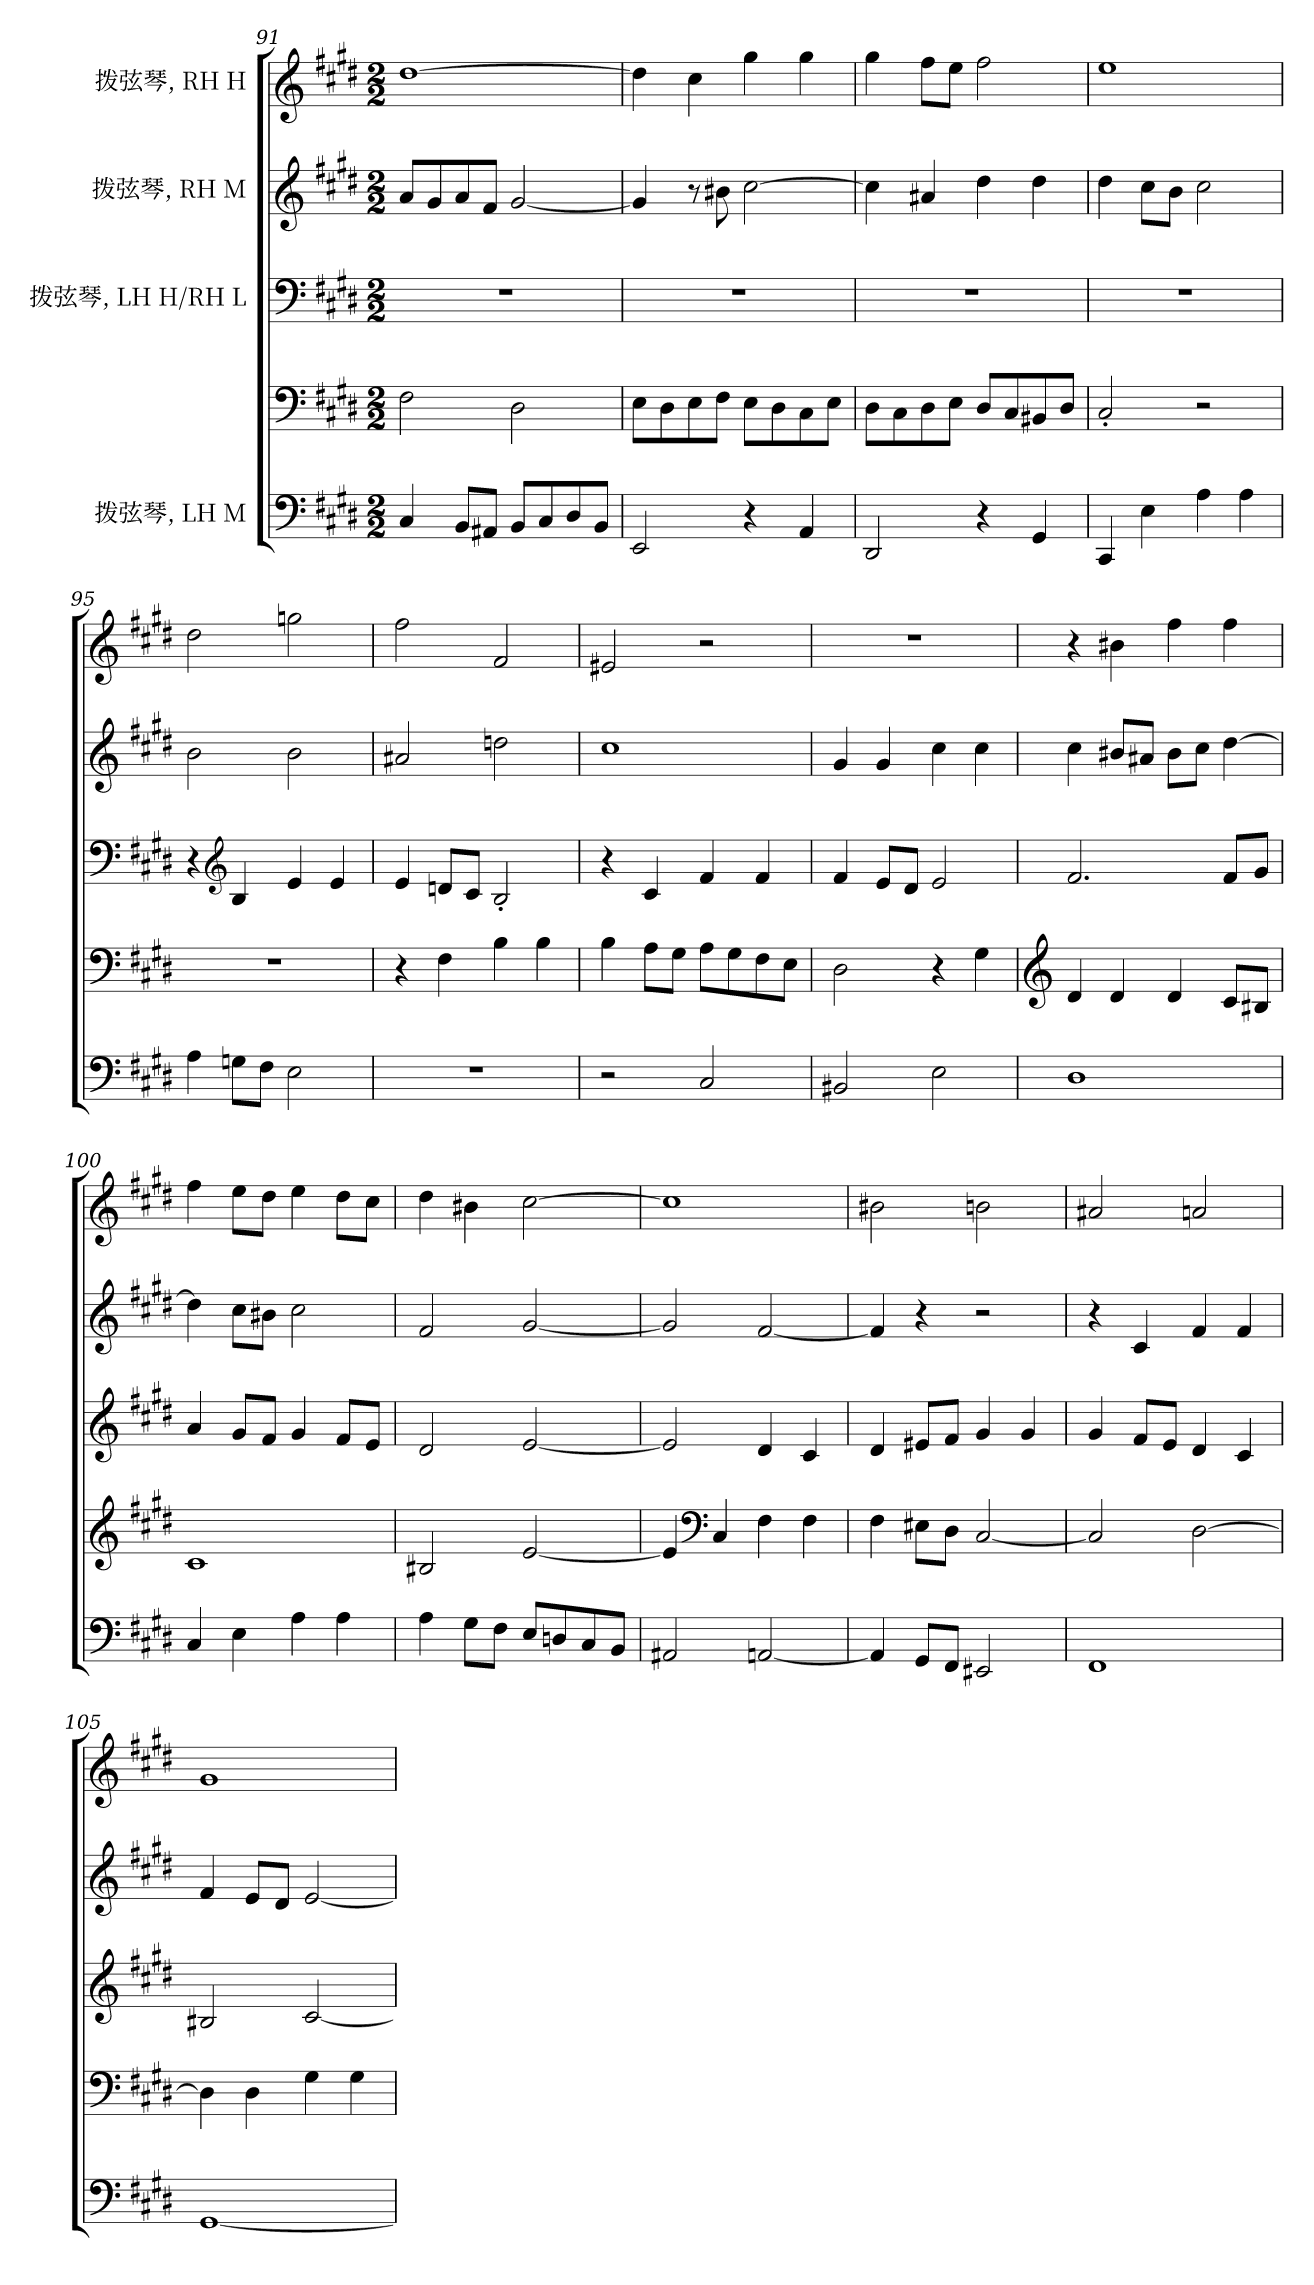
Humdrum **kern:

**kern	**kern	**kern	**kern	**kern
*part4	*part4	*part3	*part2	*part1
*staff5	*staff4	*staff3	*staff2	*staff1
*I"拨弦琴, LH M	*	*I"拨弦琴, LH H/RH L	*I"拨弦琴, RH M	*I"拨弦琴, RH H
*clefF4	*clefF4	*clefF4	*clefG2	*clefG2
*k[f#c#g#d#]	*k[f#c#g#d#]	*k[f#c#g#d#]	*k[f#c#g#d#]	*k[f#c#g#d#]
*M2/2	*M2/2	*M2/2	*M2/2	*M2/2
=91	=91	=91	=91	=91
4C#/	2F#\	1r	8a/L	[1dd#
.	.	.	8g#/	.
8BB/L	.	.	8a/	.
8AA#X/J	.	.	8f#/J	.
8BB/L	2D#\	.	[2g#/	.
8C#/	.	.	.	.
8D#/	.	.	.	.
8BB/J	.	.	.	.
=92	=92	=92	=92	=92
2EE/	8E\L	1r	4g#/]	4dd#\]
.	8D#\	.	.	.
.	8E\	.	8r	4cc#\
.	8F#\J	.	8b#X\	.
4r	8E\L	.	[2cc#\	4gg#\
.	8D#\	.	.	.
4AA/	8C#\	.	.	4gg#\
.	8E\J	.	.	.
!!LO:PB:g=z
=93	=93	=93	=93	=93
2DD#/	8D#\L	1r	4cc#\]	4gg#\
.	8C#\	.	.	.
.	8D#\	.	4a#X/	8ff#\L
.	8E\J	.	.	8ee\J
4r	8D#/L	.	4dd#\	2ff#\
.	8C#/	.	.	.
4GG#/	8BB#X/	.	4dd#\	.
.	8D#/J	.	.	.
=94	=94	=94	=94	=94
4CC#/	2C#'/	1r	4dd#\	1ee
4E\	.	.	8cc#\L	.
.	.	.	8b\J	.
4A\	2r	.	2cc#\	.
4A\	.	.	.	.
=95	=95	=95	=95	=95
4A\	1r	4r	2b\	2dd#\
*	*	*clefG2	*	*
8Gn\L	.	4B/	.	.
8F#\J	.	.	.	.
2E\	.	4e/	2b\	2ggn\
.	.	4e/	.	.
=96	=96	=96	=96	=96
1r	4r	4e/	2a#X/	2ff#\
.	4F#\	8dn/L	.	.
.	.	8c#/J	.	.
.	4B\	2B'/	2ddn\	2f#/
.	4B\	.	.	.
=97	=97	=97	=97	=97
2r	4B\	4r	1cc#	2e#X/
.	8A\L	4c#/	.	.
.	8G#\J	.	.	.
2C#/	8A\L	4f#/	.	2r
.	8G#\	.	.	.
.	8F#\	4f#/	.	.
.	8E\J	.	.	.
!!LO:LB:g=z
=98	=98	=98	=98	=98
2BB#X/	2D#\	4f#/	4g#/	1r
.	.	8e/L	4g#/	.
.	.	8d#/J	.	.
2E\	4r	2e/	4cc#\	.
.	4G#\	.	4cc#\	.
=99	=99	=99	=99	=99
*	*clefG2	*	*	*
1D#	4d#/	2.f#/	4cc#\	4r
.	4d#/	.	8b#X/L	4b#X\
.	.	.	8a#X/J	.
.	4d#/	.	8b#\L	4ff#\
.	.	.	8cc#\J	.
.	8c#/L	8f#/L	[4dd#\	4ff#\
.	8B#X/J	8g#/J	.	.
=100	=100	=100	=100	=100
4C#/	1c#	4a/	4dd#\]	4ff#\
4E\	.	8g#/L	8cc#\L	8ee\L
.	.	8f#/J	8b#X\J	8dd#\J
4A\	.	4g#/	2cc#\	4ee\
4A\	.	8f#/L	.	8dd#\L
.	.	8e/J	.	8cc#\J
=101	=101	=101	=101	=101
4A\	2B#X/	2d#/	2f#/	4dd#\
8G#\L	.	.	.	4b#X\
8F#\J	.	.	.	.
8E/L	[2e/	[2e/	[2g#/	[2cc#\
8Dn/	.	.	.	.
8C#/	.	.	.	.
8BB/J	.	.	.	.
!!LO:PB:g=z
=102	=102	=102	=102	=102
2AA#X/	4e/]	2e/]	2g#/]	1cc#]
*	*clefF4	*	*	*
.	4C#/	.	.	.
[2AAn/	4F#\	4d#/	[2f#/	.
.	4F#\	4c#/	.	.
=103	=103	=103	=103	=103
4AA/]	4F#\	4d#/	4f#/]	2b#X\
8GG#/L	8E#X\L	8e#X/L	4r	.
8FF#/J	8D#\J	8f#/J	.	.
2EE#X/	[2C#/	4g#/	2r	2bn\
.	.	4g#/	.	.
=104	=104	=104	=104	=104
1FF#	2C#/]	4g#/	4r	2a#X/
.	.	8f#/L	4c#/	.
.	.	8e/J	.	.
.	[2D#\	4d#/	4f#/	2an/
.	.	4c#/	4f#/	.
=105	=105	=105	=105	=105
[1GG#	4D#\]	2B#X/	4f#/	1g#
.	4D#\	.	8e/L	.
.	.	.	8d#/J	.
.	4G#\	[2c#/	[2e/	.
.	4G#\	.	.	.
=	=	=	=	=
*-	*-	*-	*-	*-
